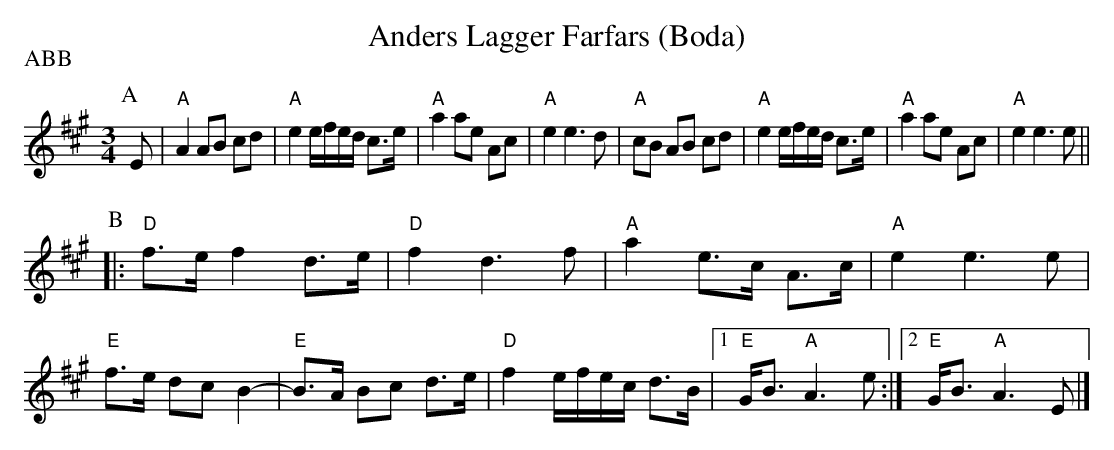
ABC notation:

X:1
T:Anders Lagger Farfars (Boda)
P:ABB
M:3/4
L:1/8
K:A
P:A
E \
| "A"A2 AB cd \
| "A"e2 e/f/e/d/ c>e \
| "A"a2 ae Ac \
| "A"e2 e3d \
| "A"cB AB cd \
| "A"e2 e/f/e/d/ c>e \
| "A"a2 ae Ac \
| "A"e2 e3 e ||
P:B
|: "D"f>e f2 d>e \
| "D"f2 d3 f \
| "A"a2 e>c A>c \
| "A"e2 e3 e \
| "E"f>e dc B2- \
| "E"B>A Bc d>e \
| "D"f2 e/f/e/c/ d>B \
|[1 "E"G<B "A"A3 e \
:|[2 "E"G<B "A"A3 E |]
